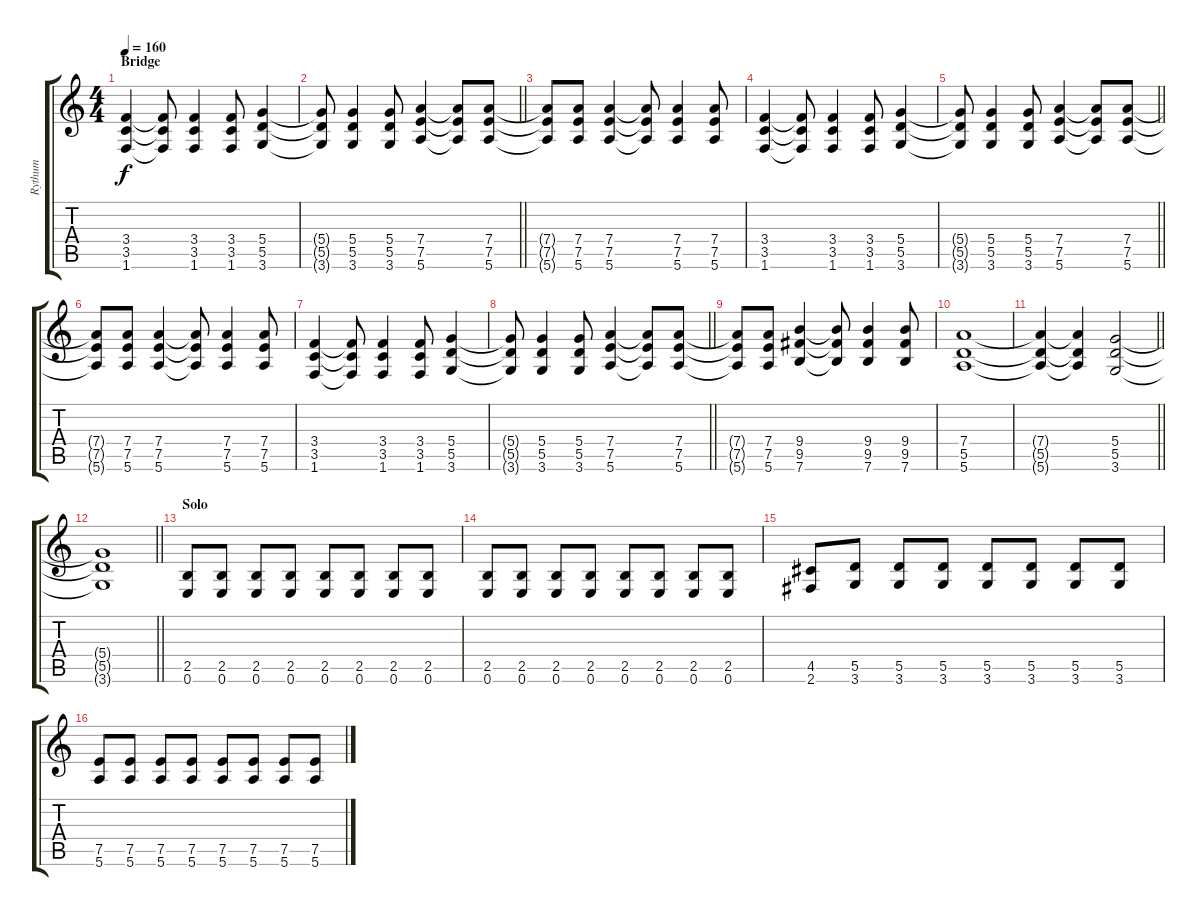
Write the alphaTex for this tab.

\track ("Rythum" "Rythum") {instrument distortionguitar}
\staff {score tabs}
\tuning (E4 B3 G3 D3 A2 E2) {hide}
\ts (4 4)
\section ("" "Bridge")
\tempo 160
\clef g2
\ks c
(3.4 3.5 1.6).4{dy f volume 13 instrument acousticguitarsteel} (3.4{t} 3.5{t} 1.6{t}).8 (3.4 3.5 1.6).4 (3.4 3.5 1.6).8 (5.4 5.5 3.6).4 |
\barLineRight lightlight
(5.4{t} 5.5{t} 3.6{t}).8 (5.4 5.5 3.6).4 (5.4 5.5 3.6).8 (7.4 7.5 5.6).4 (7.4{t} 7.5{t} 5.6{t}).8 (7.4 7.5 5.6).8 |
(7.4{t} 7.5{t} 5.6{t}).8 (7.4 7.5 5.6).8 (7.4 7.5 5.6).4 (7.4{t} 7.5{t} 5.6{t}).8 (7.4 7.5 5.6).4 (7.4 7.5 5.6).8 |
(3.4 3.5 1.6).4{volume 16 instrument acousticguitarsteel} (3.4{t} 3.5{t} 1.6{t}).8 (3.4 3.5 1.6).4 (3.4 3.5 1.6).8 (5.4 5.5 3.6).4 |
\barLineRight lightlight
(5.4{t} 5.5{t} 3.6{t}).8 (5.4 5.5 3.6).4 (5.4 5.5 3.6).8 (7.4 7.5 5.6).4 (7.4{t} 7.5{t} 5.6{t}).8 (7.4 7.5 5.6).8 |
(7.4{t} 7.5{t} 5.6{t}).8 (7.4 7.5 5.6).8 (7.4 7.5 5.6).4 (7.4{t} 7.5{t} 5.6{t}).8 (7.4 7.5 5.6).4 (7.4 7.5 5.6).8 |
(3.4 3.5 1.6).4{volume 16 instrument acousticguitarsteel} (3.4{t} 3.5{t} 1.6{t}).8 (3.4 3.5 1.6).4 (3.4 3.5 1.6).8 (5.4 5.5 3.6).4 |
\barLineRight lightlight
(5.4{t} 5.5{t} 3.6{t}).8 (5.4 5.5 3.6).4 (5.4 5.5 3.6).8 (7.4 7.5 5.6).4 (7.4{t} 7.5{t} 5.6{t}).8 (7.4 7.5 5.6).8 |
(7.4{t} 7.5{t} 5.6{t}).8 (7.4 7.5 5.6).8 (9.4 9.5 7.6).4 (9.4{t} 9.5{t} 7.6{t}).8 (9.4 9.5 7.6).4 (9.4 9.5 7.6).8 |
(7.4 5.5 5.6).1{volume 16 instrument distortionguitar} |
\barLineRight lightlight
(7.4{t} 5.5{t} 5.6{t}).4 (7.4{t} 5.5{t} 5.6{t}).4 (5.4 5.5 3.6).2 |
\barLineRight lightlight
(5.4{t} 5.5{t} 3.6{t}).1 |
\section ("" "Solo")
(2.5 0.6).8 (2.5 0.6).8 (2.5 0.6).8 (2.5 0.6).8 (2.5 0.6).8 (2.5 0.6).8 (2.5 0.6).8 (2.5 0.6).8 |
(2.5 0.6).8 (2.5 0.6).8 (2.5 0.6).8 (2.5 0.6).8 (2.5 0.6).8 (2.5 0.6).8 (2.5 0.6).8 (2.5 0.6).8 |
(4.5 2.6).8 (5.5 3.6).8 (5.5 3.6).8 (5.5 3.6).8 (5.5 3.6).8 (5.5 3.6).8 (5.5 3.6).8 (5.5 3.6).8 |
(7.5 5.6).8 (7.5 5.6).8 (7.5 5.6).8 (7.5 5.6).8 (7.5 5.6).8 (7.5 5.6).8 (7.5 5.6).8 (7.5 5.6).8
